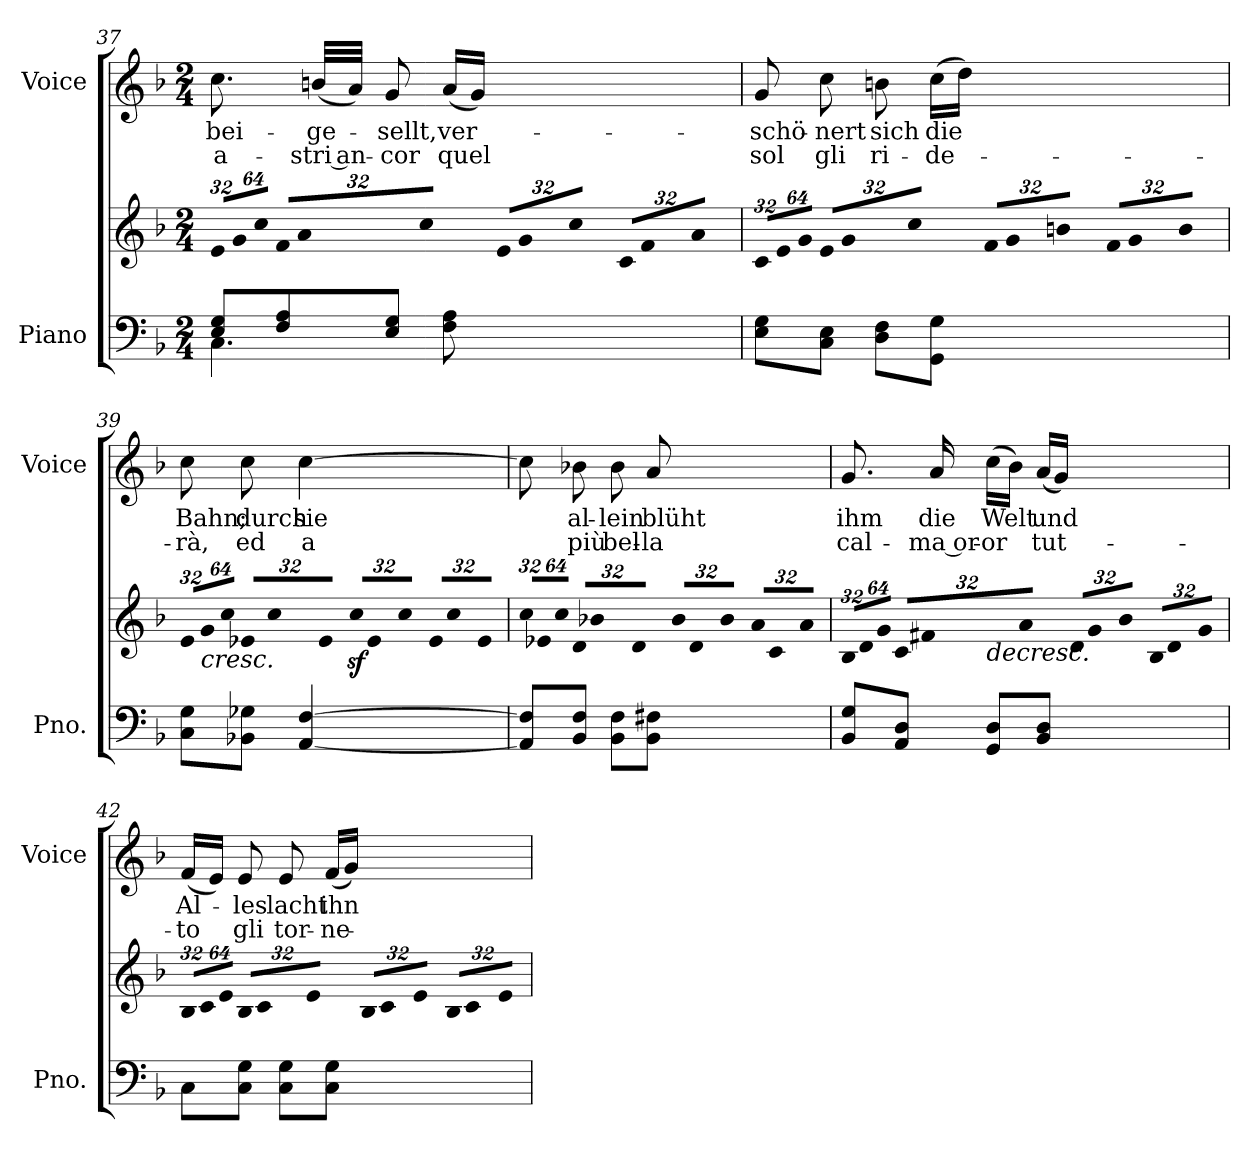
**kern	**kern	**kern	**text	**text
*part2	*part2	*part1	*part1	*part1
*staff3	*staff2	*staff1	*staff1	*staff1
*I"Piano	*	*I"Voice	*	*
*I'Pno.	*	*I'Voice	*	*
*clefF4	*clefG2	*clefG2	*	*
*k[b-]	*k[b-]	*k[b-]	*	*
*F:	*F:	*F:	*	*
*M2/4	*M2/4	*M2/4	*	*
=37	=37	=37	=37	=37
*^	*	*	*	*
*	*	*Xbrackettup	*	*	*
!	!	!LO:N:vis=16	!	!	!
!	!	!	!	!LO:LY:b:color=#000000	!LO:LY:b:color=#000000
8Ei/ 8GiL	4.Ci\	512%21ei/LL	8.cci\	bei-	-a-
!	!	!LO:N:vis=16	!	!	!
.	.	1024%43gi/	.	.	.
!	!	!LO:N:vis=16	!	!	!
.	.	1024%43cci/JJ	.	.	.
!	!	!LO:N:vis=16	!	!	!
8Fi/ 8Ai	.	512%21fi/LL	.	.	.
!	!	!LO:N:vis=16	!	!	!
.	.	1024%43ai/	.	.	.
!	!	!	!	!LO:LY:b:color=#000000	!LO:LY:b:color=#000000
.	.	.	(32bni/LLL	-ge-	-stri an-
!	!	!LO:N:vis=16	!	!	!
.	.	1024%43cci/JJ	.	.	.
.	.	.	32ai/JJJ)	.	.
!	!	!LO:N:vis=16	!	!	!
!	!	!	!	!LO:LY:b:color=#000000	!LO:LY:b:color=#000000
8Ei/ 8GiJ	.	512%21ei/LL	8gi/	-sellt,	-cor
!	!	!LO:N:vis=16	!	!	!
.	.	1024%43gi/	.	.	.
!	!	!LO:N:vis=16	!	!	!
.	.	1024%43cci/JJ	.	.	.
!	!	!LO:N:vis=16	!	!	!
!	!	!	!	!LO:LY:b:color=#000000	!LO:LY:b:color=#000000
8Fi\ 8Ai	8ryy	512%21ci/LL	(16ai/LL	ver-	quel
!	!	!LO:N:vis=16	!	!	!
.	.	1024%43fi/	.	.	.
.	.	.	16gi/JJ)	.	.
!	!	!LO:N:vis=16	!	!	!
.	.	1024%43ai/JJ	.	.	.
*v	*v	*	*	*	*
=38	=38	=38	=38	=38
!	!LO:N:vis=16	!	!	!
!	!	!	!LO:LY:b:color=#000000	!LO:LY:b:color=#000000
8Ei\ 8GiL	512%21ci/LL	8gi/	-schö-	sol
!	!LO:N:vis=16	!	!	!
.	1024%43ei/	.	.	.
!	!LO:N:vis=16	!	!	!
.	1024%43gi/JJ	.	.	.
!	!LO:N:vis=16	!	!	!
!	!	!	!LO:LY:b:color=#000000	!LO:LY:b:color=#000000
8Ci\ 8EiJ	512%21ei/LL	8cci\	-nert	gli
!	!LO:N:vis=16	!	!	!
.	1024%43gi/	.	.	.
!	!LO:N:vis=16	!	!	!
.	1024%43cci/JJ	.	.	.
!	!LO:N:vis=16	!	!	!
!	!	!	!LO:LY:b:color=#000000	!LO:LY:b:color=#000000
8Di\ 8FiL	512%21fi/LL	8bni\	sich	ri-
!	!LO:N:vis=16	!	!	!
.	1024%43gi/	.	.	.
!	!LO:N:vis=16	!	!	!
.	1024%43bni/JJ	.	.	.
!	!LO:N:vis=16	!	!	!
!	!	!	!LO:LY:b:color=#000000	!LO:LY:b:color=#000000
8GGi\ 8GiJ	512%21fi/LL	(16cci\LL	die	-de-
!	!LO:N:vis=16	!	!	!
.	1024%43gi/	.	.	.
.	.	16ddi\JJ)	.	.
!	!LO:N:vis=16	!	!	!
.	1024%43bi/JJ	.	.	.
=39	=39	=39	=39	=39
!	!LO:N:vis=16	!	!	!
!	!	!	!LO:LY:b:color=#000000	!LO:LY:b:color=#000000
8Ci\ 8GiL	512%21ei/LL	8cci\	Bahn;	-rà,
!	!LO:TX:b:i:t=cresc.	!	!	!
!	!LO:N:vis=16	!	!	!
.	1024%43gi/	.	.	.
!	!LO:N:vis=16	!	!	!
.	1024%43cci/JJ	.	.	.
!	!LO:N:vis=16	!	!	!
!	!	!	!LO:LY:b:color=#000000	!LO:LY:b:color=#000000
8BB-Xi\ 8G-XiJ	512%21e-Xi/LL	8cci\	durch	ed
!	!LO:N:vis=16	!	!	!
.	1024%43cci/	.	.	.
!	!LO:N:vis=16	!	!	!
.	1024%43e-i/JJ	.	.	.
!	!LO:N:vis=16	!	!	!
!	!	!	!LO:LY:b:color=#000000	!LO:LY:b:color=#000000
[<4AAi/ [>4Fi	512%21cczi/LL	[>4cci\	sie	a
!	!LO:N:vis=16	!	!	!
.	1024%43e-i/	.	.	.
!	!LO:N:vis=16	!	!	!
.	1024%43cci/JJ	.	.	.
!	!LO:N:vis=16	!	!	!
.	512%21e-i/LL	.	.	.
!	!LO:N:vis=16	!	!	!
.	1024%43cci/	.	.	.
!	!LO:N:vis=16	!	!	!
.	1024%43e-i/JJ	.	.	.
!!LO:LB:g=z
=40	=40	=40	=40	=40
!	!LO:N:vis=16	!	!	!
8AAi/] 8Fi]L	512%21cci/LL	8cci\]	.	.
!	!LO:N:vis=16	!	!	!
.	1024%43e-Xi/	.	.	.
!	!LO:N:vis=16	!	!	!
.	1024%43cci/JJ	.	.	.
!	!LO:N:vis=16	!	!	!
!	!	!	!LO:LY:b:color=#000000	!LO:LY:b:color=#000000
8BB-i/ 8FiJ	512%21di/LL	8b-Xi\	al-	più
!	!LO:N:vis=16	!	!	!
.	1024%43b-Xi/	.	.	.
!	!LO:N:vis=16	!	!	!
.	1024%43di/JJ	.	.	.
!	!LO:N:vis=16	!	!	!
!	!	!	!LO:LY:b:color=#000000	!LO:LY:b:color=#000000
8BB-i\ 8FiL	512%21b-i/LL	8b-i\	-lein	bel-
!	!LO:N:vis=16	!	!	!
.	1024%43di/	.	.	.
!	!LO:N:vis=16	!	!	!
.	1024%43b-i/JJ	.	.	.
!	!LO:N:vis=16	!	!	!
!	!	!	!LO:LY:b:color=#000000	!LO:LY:b:color=#000000
8BB-i\ 8F#XiJ	512%21ai/LL	8ai/	blüht	-la
!	!LO:N:vis=16	!	!	!
.	1024%43ci/	.	.	.
!	!LO:N:vis=16	!	!	!
.	1024%43ai/JJ	.	.	.
=41	=41	=41	=41	=41
!	!LO:N:vis=16	!	!	!
!	!	!	!LO:LY:b:color=#000000	!LO:LY:b:color=#000000
8BB-i/ 8GiL	512%21B-i/LL	8.gi/	ihm	cal-
!	!LO:N:vis=16	!	!	!
.	1024%43di/	.	.	.
!	!LO:N:vis=16	!	!	!
.	1024%43gi/JJ	.	.	.
!	!LO:N:vis=16	!	!	!
8AAi/ 8DiJ	512%21ci/LL	.	.	.
!	!LO:N:vis=16	!	!	!
.	1024%43f#Xi/	.	.	.
!	!	!	!LO:LY:b:color=#000000	!LO:LY:b:color=#000000
.	.	16ai/	die	-ma or-
!	!LO:N:vis=16	!	!	!
.	1024%43ai/JJ	.	.	.
!	!LO:N:vis=16	!	!	!
!	!LO:TX:b:i:t=decresc.	!	!	!
!	!	!	!LO:LY:b:color=#000000	!LO:LY:b:color=#000000
8GGi/ 8DiL	512%21di/LL	(16cci\LL	Welt	-or
!	!LO:N:vis=16	!	!	!
.	1024%43gi/	.	.	.
.	.	16b-i\JJ)	.	.
!	!LO:N:vis=16	!	!	!
.	1024%43b-i/JJ	.	.	.
!	!LO:N:vis=16	!	!	!
!	!	!	!LO:LY:b:color=#000000	!LO:LY:b:color=#000000
8BB-i/ 8DiJ	512%21B-i/LL	(16ai/LL	und	tut-
!	!LO:N:vis=16	!	!	!
.	1024%43di/	.	.	.
.	.	16gi/JJ)	.	.
!	!LO:N:vis=16	!	!	!
.	1024%43gi/JJ	.	.	.
=42	=42	=42	=42	=42
!	!LO:N:vis=16	!	!	!
!	!	!	!LO:LY:b:color=#000000	!LO:LY:b:color=#000000
8Ci\L	512%21B-i/LL	(16fi/LL	Al-	-to
!	!LO:N:vis=16	!	!	!
.	1024%43ci/	.	.	.
.	.	16ei/JJ)	.	.
!	!LO:N:vis=16	!	!	!
.	1024%43ei/JJ	.	.	.
!	!LO:N:vis=16	!	!	!
!	!	!	!LO:LY:b:color=#000000	!LO:LY:b:color=#000000
8Ci\ 8GiJ	512%21B-i/LL	8ei/	-les	gli
!	!LO:N:vis=16	!	!	!
.	1024%43ci/	.	.	.
!	!LO:N:vis=16	!	!	!
.	1024%43ei/JJ	.	.	.
!	!LO:N:vis=16	!	!	!
!	!	!	!LO:LY:b:color=#000000	!LO:LY:b:color=#000000
8Ci\ 8GiL	512%21B-i/LL	8ei/	lacht	tor-
!	!LO:N:vis=16	!	!	!
.	1024%43ci/	.	.	.
!	!LO:N:vis=16	!	!	!
.	1024%43ei/JJ	.	.	.
!	!LO:N:vis=16	!	!	!
!	!	!	!LO:LY:b:color=#000000	!LO:LY:b:color=#000000
8Ci\ 8GiJ	512%21B-i/LL	(16fi/LL	ihn	-ne-
!	!LO:N:vis=16	!	!	!
.	1024%43ci/	.	.	.
.	.	16gi/JJ)	.	.
!	!LO:N:vis=16	!	!	!
.	1024%43ei/JJ	.	.	.
=	=	=	=	=
*-	*-	*-	*-	*-
